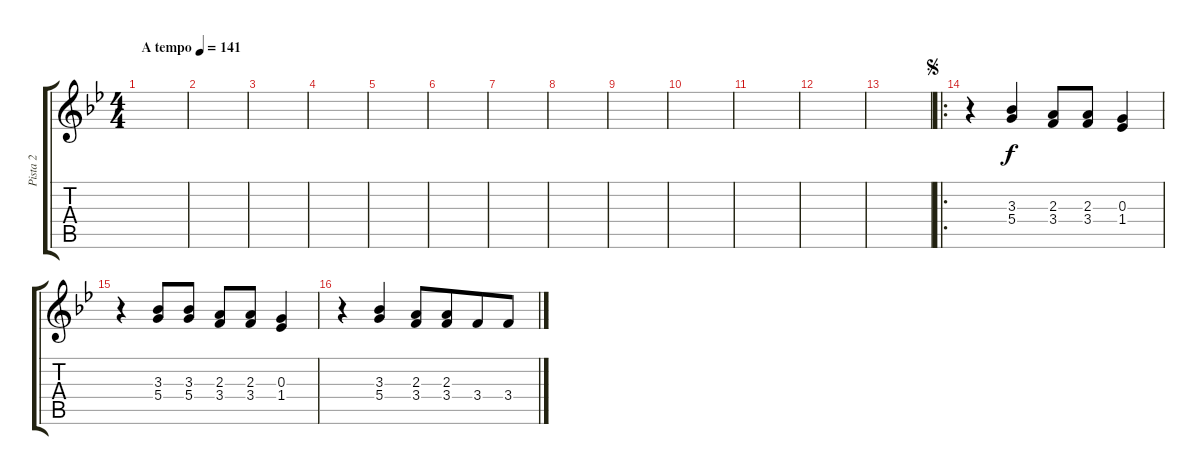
\track ("Pista 2" "Pista 2") {instrument acousticguitarsteel}
\staff {score tabs}
\tuning (E4 B3 G3 D3 A2 E2) {hide}
\ts (4 4)
\tempo (141 "A tempo")
\clef g2
\ks bb
|
|
|
|
|
|
|
|
|
|
|
|
|
\ro
\jump segno
r.4 (3.3 5.4).4 (2.3 3.4).8{dy f} (2.3 3.4).8 (0.3 1.4).4 |
r.4 (3.3 5.4).8 (3.3 5.4).8 (2.3 3.4).8 (2.3 3.4).8 (0.3 1.4).4 |
r.4 (3.3 5.4).4 (2.3 3.4).8 (2.3 3.4).8{beam merge} 3.4.8 3.4.8
